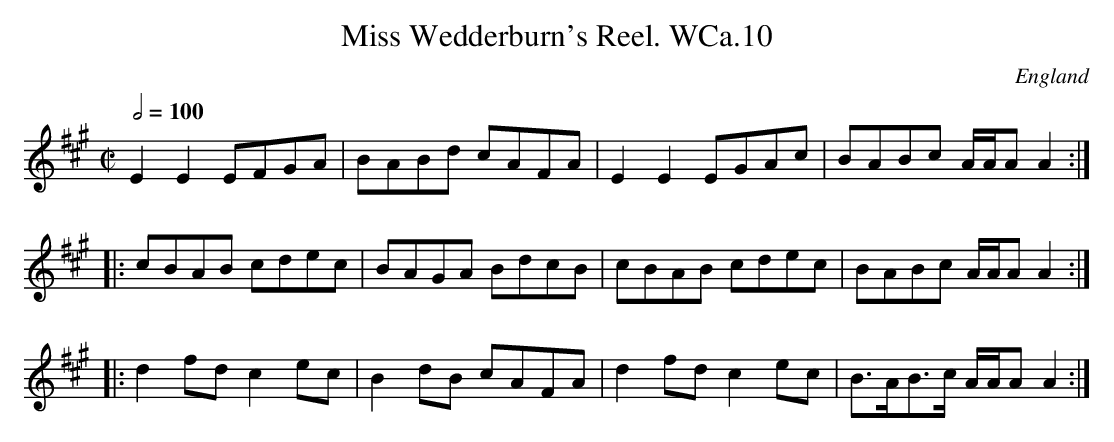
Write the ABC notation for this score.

X:1
T:Miss Wedderburn's Reel. WCa.10
L:1/8
M:C|
O:England
Q:1/2=100
K:A
E2E2 EFGA|BABd cAFA|E2E2 EGAc|BABc A/A/AA2:|!
|:cBAB cdec|BAGA BdcB|cBAB cdec|BABc A/A/AA2:|!
|:d2fd c2ec|B2dB cAFA|d2fdc2ec|B>AB>c A/A/AA2:|
